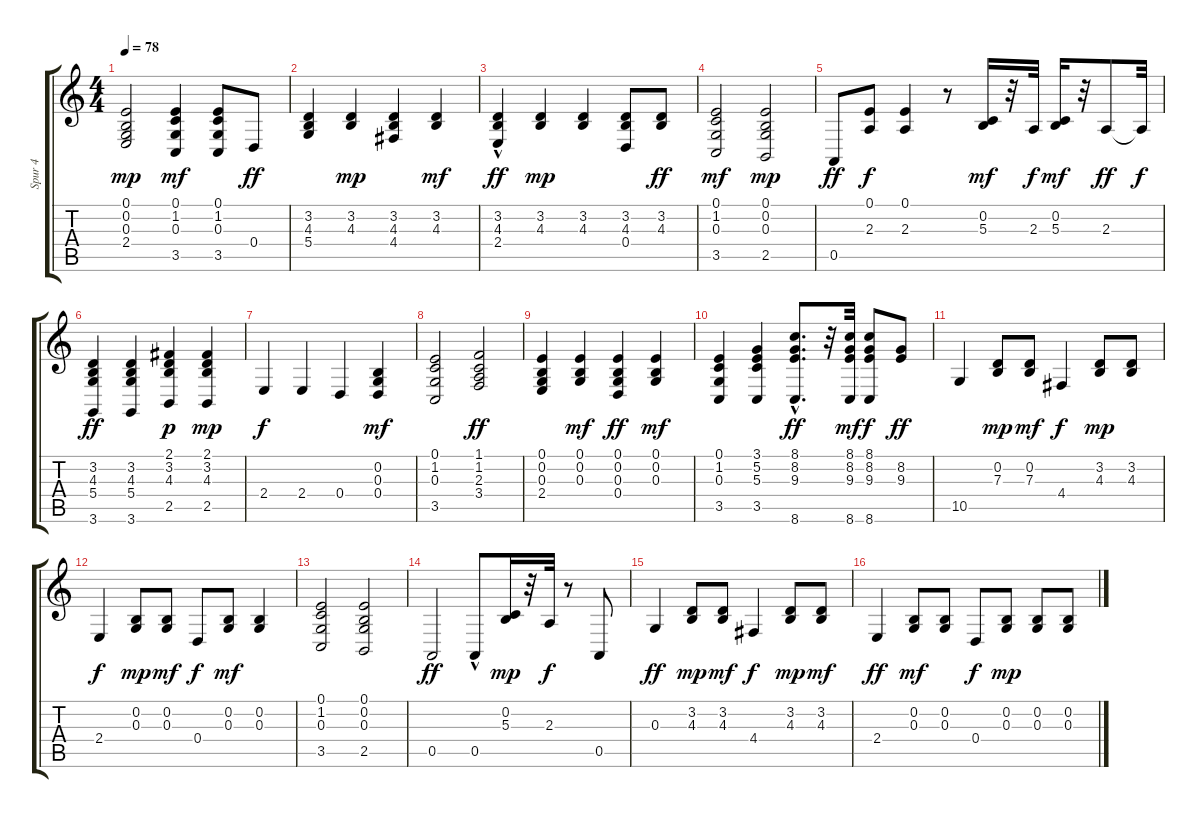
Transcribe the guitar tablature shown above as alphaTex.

\track ("Spur 4" "Spur 4") {instrument acousticgrandpiano}
\staff {score tabs}
\tuning (E4 B3 G3 D3 A2 E2) {hide}
\ts (4 4)
\tempo 78
\clef g2
\ks c
(0.1 0.2 0.3 2.4).2{dy mp} (0.1 1.2 0.3 3.5).4{dy mf} (0.1 1.2 0.3 3.5).8 0.4.8{dy ff} |
(3.2 4.3 5.4).4 (3.2 4.3).4{dy mp} (3.2 4.3 4.4).4 (3.2 4.3).4{dy mf} |
(3.2 4.3 2.4{hac}).4{dy ff} (3.2 4.3).4{dy mp} (3.2 4.3).4 (3.2 4.3 0.4).8 (3.2 4.3).8{dy ff} |
(0.1 1.2 0.3 3.5).2{dy mf} (0.1 0.2 0.3 2.5).2{dy mp} |
0.5.8{dy ff} (0.1 2.3).8{dy f} (0.1 2.3).4 r.8 (0.2 5.3).16{dy mf} r.32 2.3.32{dy f} (0.2 5.3).16{dy mf} r.32 2.3.8{dy ff} 2.3{t}.32{dy f} |
(3.2 4.3 5.4 3.6).4{dy ff} (3.2 4.3 5.4 3.6).4 (2.1 3.2 4.3 2.5).4{dy p} (2.1 3.2 4.3 2.5).4{dy mp} |
2.4.4{dy f} 2.4.4 0.4.4 (0.2 0.3 0.4).4{dy mf} |
(0.1 1.2 0.3 3.5).2 (1.1 1.2 2.3 3.4).2{dy ff} |
(0.1 0.2 0.3 2.4).4 (0.1 0.2 0.3).4{dy mf} (0.1 0.2 0.3 0.4).4{dy ff} (0.1 0.2 0.3).4{dy mf} |
(0.1 1.2 0.3 3.5).4 (3.1 5.2 5.3 3.5).4 (8.1{hac} 8.2{hac} 9.3{hac} 8.6{hac}).8{d dy ff} r.32 (8.1 8.2 9.3 8.6).32{dy mf} (8.1 8.2 9.3 8.6).8{dy f} (8.2 9.3).8{dy ff} |
10.5.4 (0.2 7.3).8{dy mp} (0.2 7.3).8{dy mf} 4.4.4{dy f} (3.2 4.3).8{dy mp} (3.2 4.3).8 |
2.4.4{dy f} (0.2 0.3).8{dy mp} (0.2 0.3).8{dy mf} 0.4.8{dy f} (0.2 0.3).8{dy mf} (0.2 0.3).4 |
(0.1 1.2 0.3 3.5).2 (0.1 0.2 0.3 2.5).2 |
0.5.2{dy ff} 0.5{hac}.8 (0.2 5.3).16{dy mp} r.32 2.3.32{dy f} r.8 0.5.8 |
0.3.4{dy ff} (3.2 4.3).8{dy mp} (3.2 4.3).8{dy mf} 4.4.4{dy f} (3.2 4.3).8{dy mp} (3.2 4.3).8{dy mf} |
2.4.4{dy ff} (0.2 0.3).8{dy mf} (0.2 0.3).8 0.4.8{dy f} (0.2 0.3).8{dy mp} (0.2 0.3).8 (0.2 0.3).8
